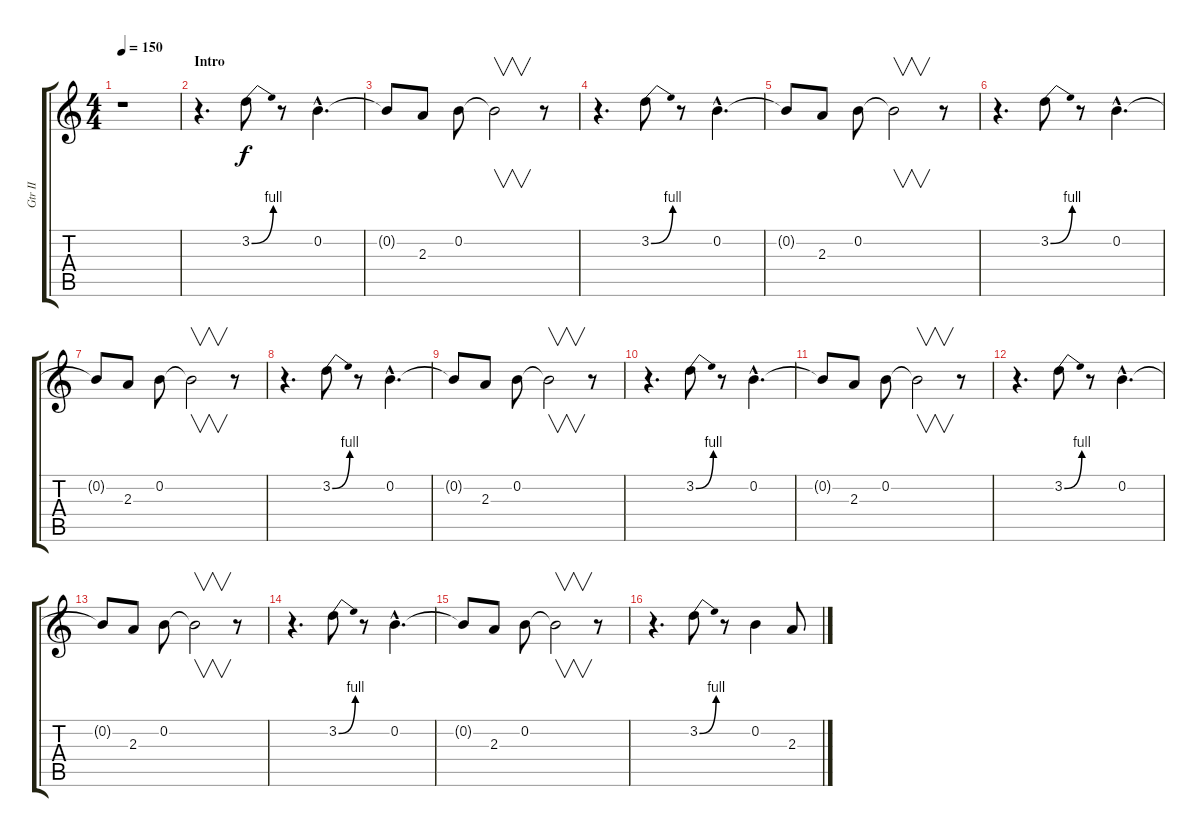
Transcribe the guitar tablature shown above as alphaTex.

\track ("Gtr II" "Gtr II") {instrument distortionguitar}
\staff {score tabs}
\tuning (E4 B3 G3 D3 A2 E2) {hide}
\ts (4 4)
\tempo 150
\clef g2
\ks c
r.1{dy f instrument distortionguitar} |
\section ("" "Intro")
r.4{d} 3.2{be (bend 0 0 60 4)}.8 r.8 0.2{hac}.4{d} |
0.2{t}.8 2.3.8 0.2.8 0.2{t}.2{v} r.8 |
r.4{d} 3.2{be (bend 0 0 60 4)}.8 r.8 0.2{hac}.4{d} |
0.2{t}.8 2.3.8 0.2.8 0.2{t}.2{v} r.8 |
r.4{d} 3.2{be (bend 0 0 60 4)}.8 r.8 0.2{hac}.4{d} |
0.2{t}.8 2.3.8 0.2.8 0.2{t}.2{v} r.8 |
r.4{d} 3.2{be (bend 0 0 60 4)}.8 r.8 0.2{hac}.4{d} |
0.2{t}.8 2.3.8 0.2.8 0.2{t}.2{v} r.8 |
r.4{d} 3.2{be (bend 0 0 60 4)}.8 r.8 0.2{hac}.4{d} |
0.2{t}.8 2.3.8 0.2.8 0.2{t}.2{v} r.8 |
r.4{d} 3.2{be (bend 0 0 60 4)}.8 r.8 0.2{hac}.4{d} |
0.2{t}.8 2.3.8 0.2.8 0.2{t}.2{v} r.8 |
r.4{d} 3.2{be (bend 0 0 60 4)}.8 r.8 0.2{hac}.4{d} |
0.2{t}.8 2.3.8 0.2.8 0.2{t}.2{v} r.8 |
r.4{d} 3.2{be (bend 0 0 60 4)}.8 r.8 0.2.4 2.3.8
